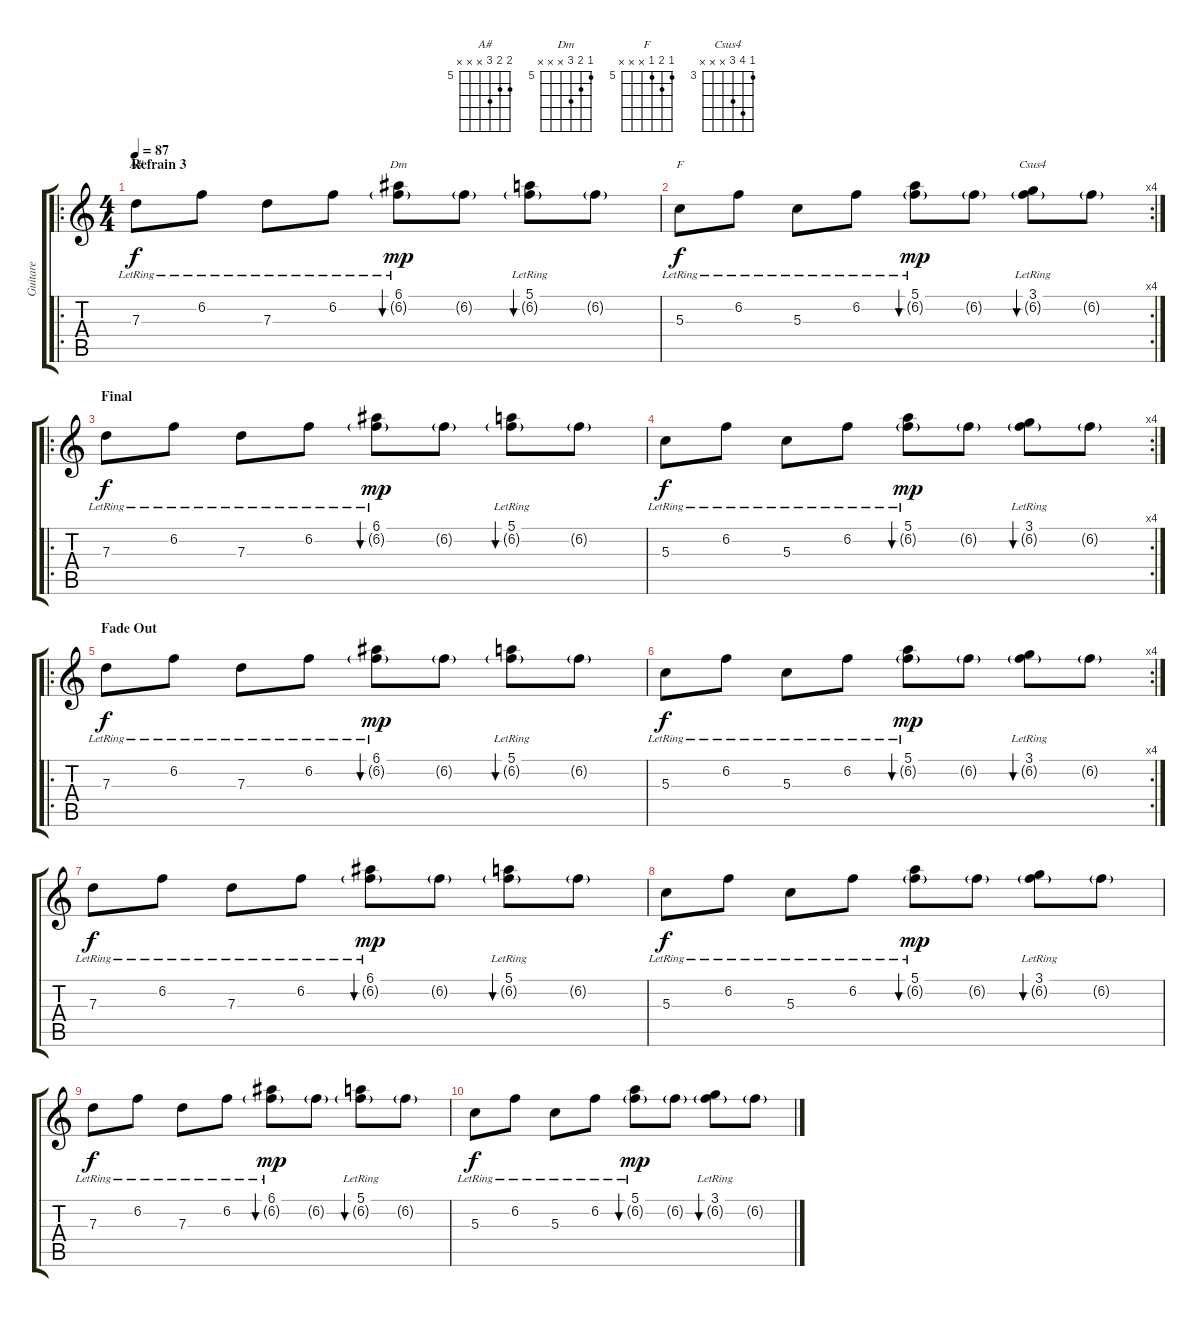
\track ("Guitare" "Guitare") {instrument electricguitarclean}
\staff {score tabs}
\tuning (E4 B3 G3 D3 A2 E2) {hide}
\chord ("A#" 6 6 7 x x x) {firstfret 5}
\chord ("Dm" 5 6 7 x x x) {firstfret 5}
\chord ("F" 5 6 5 x x x) {firstfret 5}
\chord ("Csus4" 3 6 5 x x x) {firstfret 3}
\ro
\ts (4 4)
\section ("" "Refrain 3")
\tempo 87
\clef g2
\ks c
7.3{lr}.8{ch "A#" dy f} 6.2{lr}.8 7.3{lr}.8 6.2{lr}.8 (6.1{lr} 6.2{g}).8{bu 120 ch "Dm" dy mp} 6.2{g}.8 (5.1{lr} 6.2{g}).8{bu 120} 6.2{g}.8 |
\rc 4
5.3{lr}.8{ch "F" dy f} 6.2{lr}.8 5.3{lr}.8 6.2{lr}.8 (5.1{lr} 6.2{g}).8{bu 120 dy mp} 6.2{g}.8 (3.1{lr} 6.2{g}).8{bu 120 ch "Csus4"} 6.2{g}.8 |
\ro
\section ("" "Final")
7.3{lr}.8{dy f} 6.2{lr}.8 7.3{lr}.8 6.2{lr}.8 (6.1{lr} 6.2{g}).8{bu 120 dy mp} 6.2{g}.8 (5.1{lr} 6.2{g}).8{bu 120} 6.2{g}.8 |
\rc 4
5.3{lr}.8{dy f} 6.2{lr}.8 5.3{lr}.8 6.2{lr}.8 (5.1{lr} 6.2{g}).8{bu 120 dy mp} 6.2{g}.8 (3.1{lr} 6.2{g}).8{bu 120} 6.2{g}.8 |
\ro
\section ("" "Fade Out")
7.3{lr}.8{dy f} 6.2{lr}.8 7.3{lr}.8 6.2{lr}.8 (6.1{lr} 6.2{g}).8{bu 120 dy mp} 6.2{g}.8 (5.1{lr} 6.2{g}).8{bu 120} 6.2{g}.8 |
\rc 4
5.3{lr}.8{dy f} 6.2{lr}.8 5.3{lr}.8 6.2{lr}.8 (5.1{lr} 6.2{g}).8{bu 120 dy mp} 6.2{g}.8 (3.1{lr} 6.2{g}).8{bu 120} 6.2{g}.8 |
7.3{lr}.8{dy f volume 0} 6.2{lr}.8 7.3{lr}.8 6.2{lr}.8 (6.1{lr} 6.2{g}).8{bu 120 dy mp} 6.2{g}.8 (5.1{lr} 6.2{g}).8{bu 120} 6.2{g}.8 |
5.3{lr}.8{dy f} 6.2{lr}.8 5.3{lr}.8 6.2{lr}.8 (5.1{lr} 6.2{g}).8{bu 120 dy mp} 6.2{g}.8 (3.1{lr} 6.2{g}).8{bu 120} 6.2{g}.8 |
7.3{lr}.8{dy f} 6.2{lr}.8 7.3{lr}.8 6.2{lr}.8 (6.1{lr} 6.2{g}).8{bu 120 dy mp} 6.2{g}.8 (5.1{lr} 6.2{g}).8{bu 120} 6.2{g}.8 |
5.3{lr}.8{dy f} 6.2{lr}.8 5.3{lr}.8 6.2{lr}.8 (5.1{lr} 6.2{g}).8{bu 120 dy mp} 6.2{g}.8 (3.1{lr} 6.2{g}).8{bu 120} 6.2{g}.8
